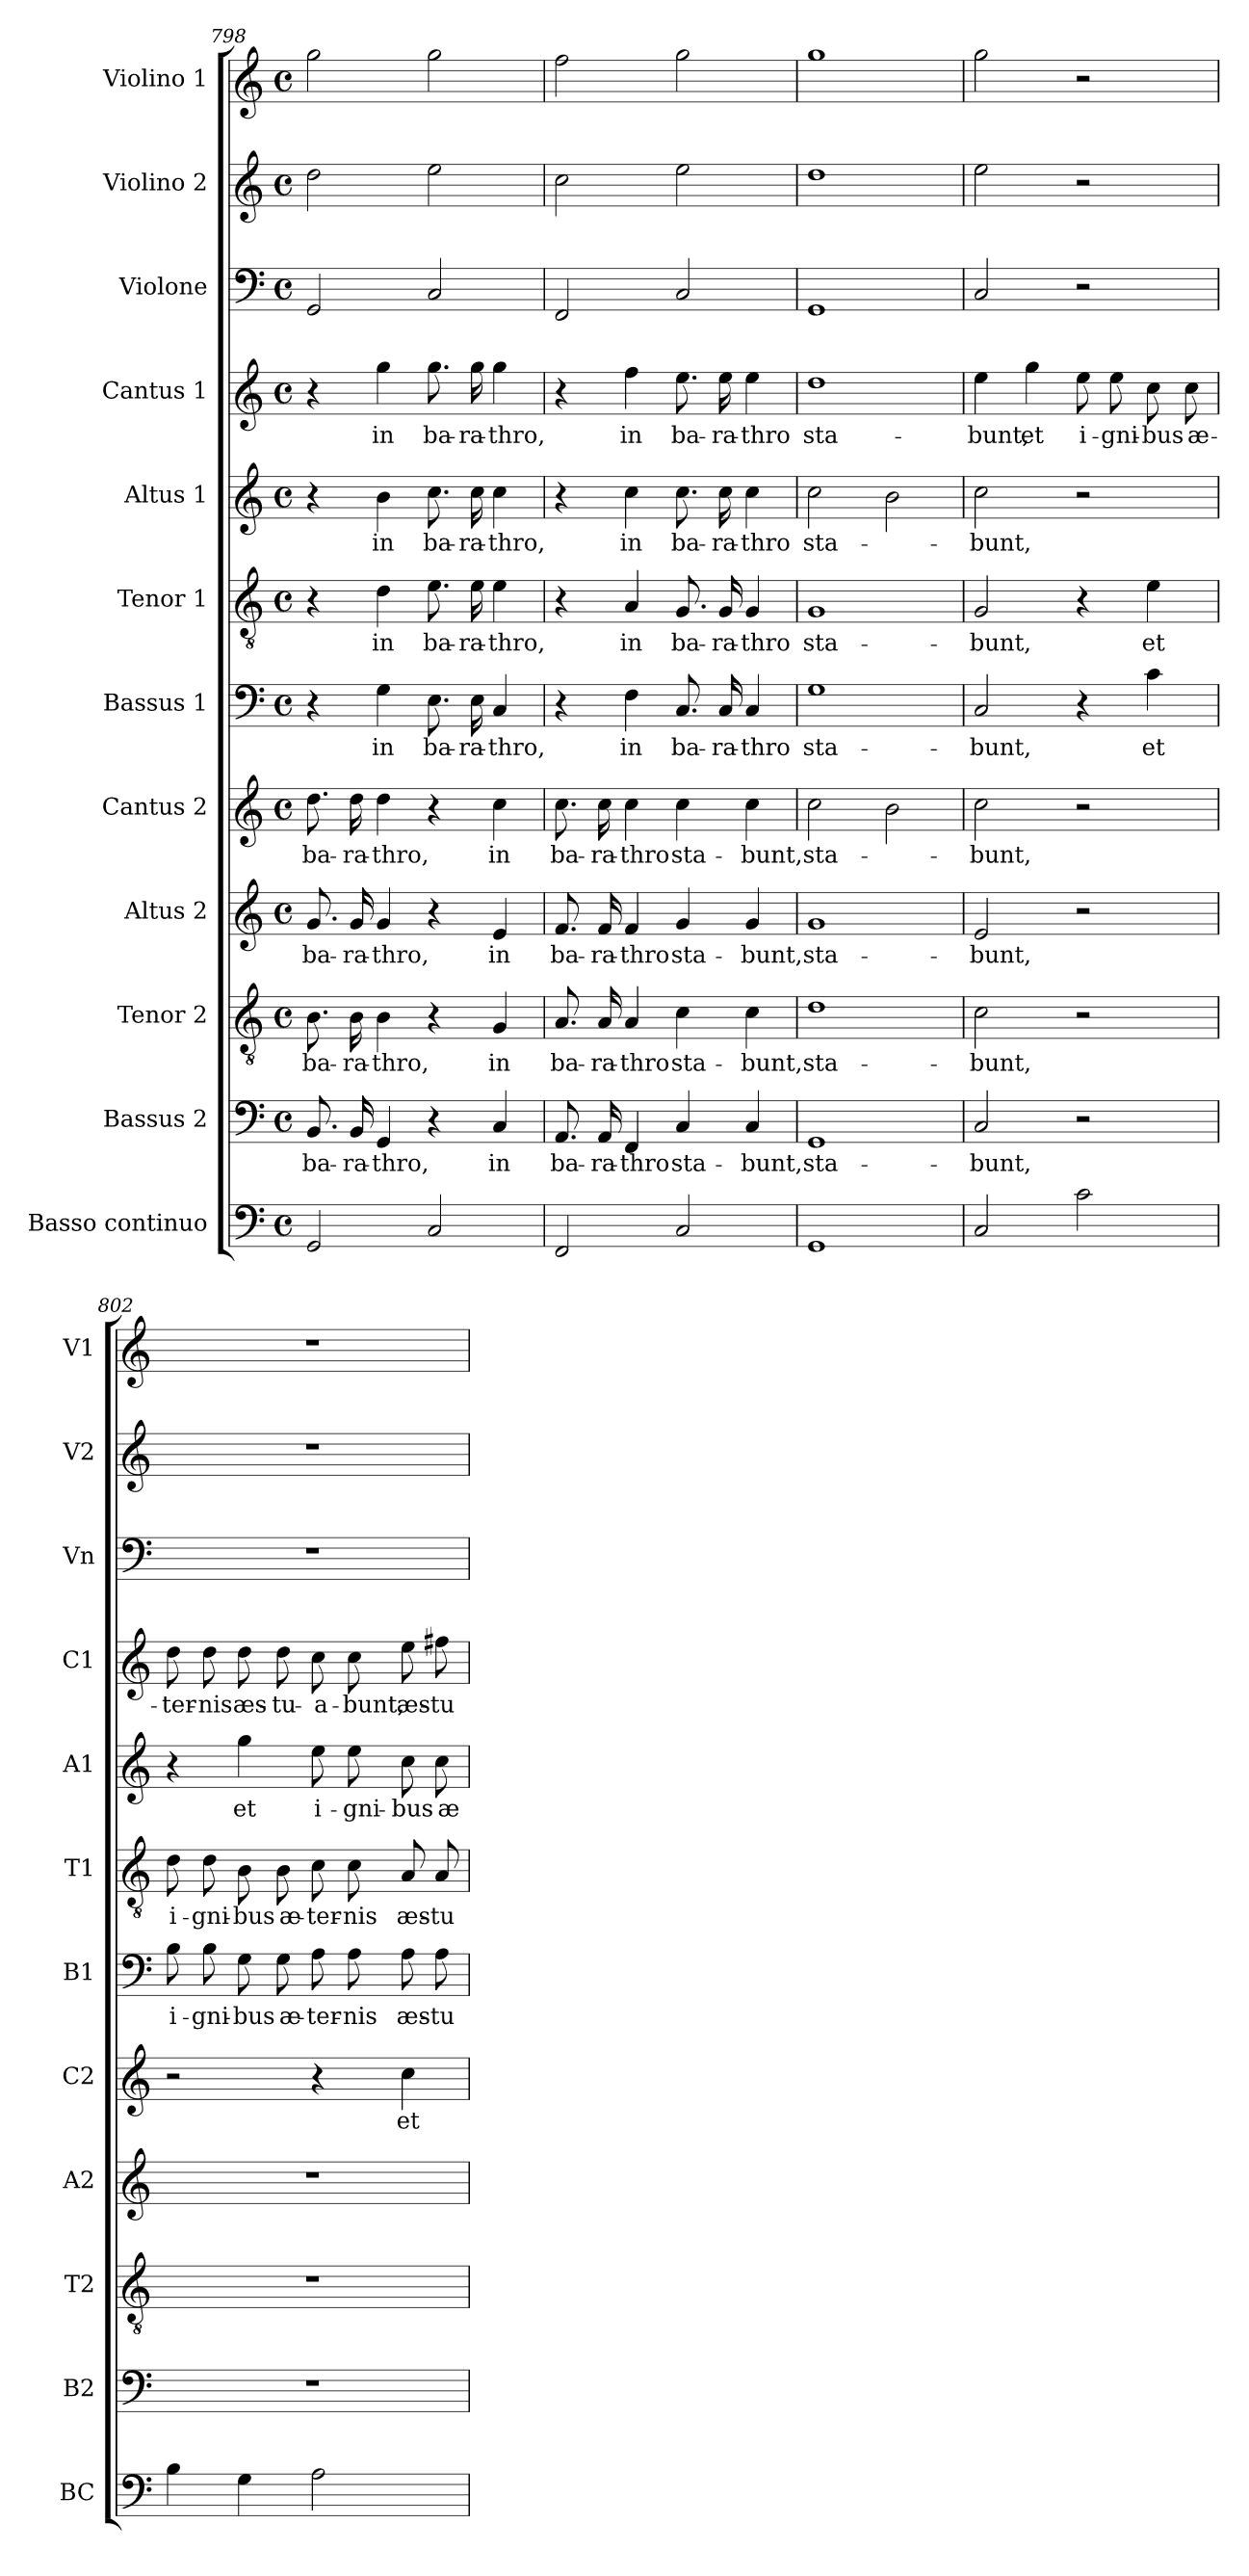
**kern	**kern	**text	**kern	**text	**kern	**text	**kern	**text	**kern	**text	**kern	**text	**kern	**text	**kern	**text	**kern	**kern	**kern
*part12	*part11	*part11	*part10	*part10	*part9	*part9	*part8	*part8	*part7	*part7	*part6	*part6	*part5	*part5	*part4	*part4	*part3	*part2	*part1
*staff12	*staff11	*staff11	*staff10	*staff10	*staff9	*staff9	*staff8	*staff8	*staff7	*staff7	*staff6	*staff6	*staff5	*staff5	*staff4	*staff4	*staff3	*staff2	*staff1
*I"Basso continuo	*I"Bassus 2	*	*I"Tenor 2	*	*I"Altus 2	*	*I"Cantus 2	*	*I"Bassus 1	*	*I"Tenor 1	*	*I"Altus 1	*	*I"Cantus 1	*	*I"Violone	*I"Violino 2	*I"Violino 1
*I'BC	*I'B2	*	*I'T2	*	*I'A2	*	*I'C2	*	*I'B1	*	*I'T1	*	*I'A1	*	*I'C1	*	*I'Vn	*I'V2	*I'V1
*clefF4	*clefF4	*	*clefGv2	*	*clefG2	*	*clefG2	*	*clefF4	*	*clefGv2	*	*clefG2	*	*clefG2	*	*clefF4	*clefG2	*clefG2
*ITrd7c12	*	*	*	*	*	*	*	*	*	*	*	*	*	*	*	*	*ITrd7c12	*	*
*k[]	*k[]	*	*k[]	*	*k[]	*	*k[]	*	*k[]	*	*k[]	*	*k[]	*	*k[]	*	*k[]	*k[]	*k[]
*C:	*C:	*	*C:	*	*C:	*	*C:	*	*C:	*	*C:	*	*C:	*	*C:	*	*C:	*C:	*C:
*M4/4	*M4/4	*	*M4/4	*	*M4/4	*	*M4/4	*	*M4/4	*	*M4/4	*	*M4/4	*	*M4/4	*	*M4/4	*M4/4	*M4/4
*met(c)	*met(c)	*	*met(c)	*	*met(c)	*	*met(c)	*	*met(c)	*	*met(c)	*	*met(c)	*	*met(c)	*	*met(c)	*met(c)	*met(c)
=798	=798	=798	=798	=798	=798	=798	=798	=798	=798	=798	=798	=798	=798	=798	=798	=798	=798	=798	=798
!	!	!LO:LY:b	!	!LO:LY:b	!	!LO:LY:b	!	!LO:LY:b	!	!	!	!	!	!	!	!	!	!	!
2GGG/	8.BB/	ba-	8.B\	ba-	8.g/	ba-	8.dd\	ba-	4r	.	4r	.	4r	.	4r	.	2GGG/	2dd\	2gg\
!	!	!LO:LY:b	!	!LO:LY:b	!	!LO:LY:b	!	!LO:LY:b	!	!	!	!	!	!	!	!	!	!	!
.	16BB/	-ra-	16B\	-ra-	16g/	-ra-	16dd\	-ra-	.	.	.	.	.	.	.	.	.	.	.
!	!	!LO:LY:b	!	!LO:LY:b	!	!LO:LY:b	!	!LO:LY:b	!	!LO:LY:b	!	!LO:LY:b	!	!LO:LY:b	!	!LO:LY:b	!	!	!
.	4GG/	-thro,	4B\	-thro,	4g/	-thro,	4dd\	-thro,	4G\	in	4d\	in	4b\	in	4gg\	in	.	.	.
!	!	!	!	!	!	!	!	!	!	!LO:LY:b	!	!LO:LY:b	!	!LO:LY:b	!	!LO:LY:b	!	!	!
2CC/	4r	.	4r	.	4r	.	4r	.	8.E\	ba-	8.e\	ba-	8.cc\	ba-	8.gg\	ba-	2CC/	2ee\	2gg\
!	!	!	!	!	!	!	!	!	!	!LO:LY:b	!	!LO:LY:b	!	!LO:LY:b	!	!LO:LY:b	!	!	!
.	.	.	.	.	.	.	.	.	16E\	-ra-	16e\	-ra-	16cc\	-ra-	16gg\	-ra-	.	.	.
!	!	!LO:LY:b	!	!LO:LY:b	!	!LO:LY:b	!	!LO:LY:b	!	!LO:LY:b	!	!LO:LY:b	!	!LO:LY:b	!	!LO:LY:b	!	!	!
.	4C/	in	4G/	in	4e/	in	4cc\	in	4C/	-thro,	4e\	-thro,	4cc\	-thro,	4gg\	-thro,	.	.	.
=799	=799	=799	=799	=799	=799	=799	=799	=799	=799	=799	=799	=799	=799	=799	=799	=799	=799	=799	=799
!	!	!LO:LY:b	!	!LO:LY:b	!	!LO:LY:b	!	!LO:LY:b	!	!	!	!	!	!	!	!	!	!	!
2FFF/	8.AA/	ba-	8.A/	ba-	8.f/	ba-	8.cc\	ba-	4r	.	4r	.	4r	.	4r	.	2FFF/	2cc\	2ff\
!	!	!LO:LY:b	!	!LO:LY:b	!	!LO:LY:b	!	!LO:LY:b	!	!	!	!	!	!	!	!	!	!	!
.	16AA/	-ra-	16A/	-ra-	16f/	-ra-	16cc\	-ra-	.	.	.	.	.	.	.	.	.	.	.
!	!	!LO:LY:b	!	!LO:LY:b	!	!LO:LY:b	!	!LO:LY:b	!	!LO:LY:b	!	!LO:LY:b	!	!LO:LY:b	!	!LO:LY:b	!	!	!
.	4FF/	-thro	4A/	-thro	4f/	-thro	4cc\	-thro	4F\	in	4A/	in	4cc\	in	4ff\	in	.	.	.
!	!	!LO:LY:b	!	!LO:LY:b	!	!LO:LY:b	!	!LO:LY:b	!	!LO:LY:b	!	!LO:LY:b	!	!LO:LY:b	!	!LO:LY:b	!	!	!
2CC/	4C/	sta-	4c\	sta-	4g/	sta-	4cc\	sta-	8.C/	ba-	8.G/	ba-	8.cc\	ba-	8.ee\	ba-	2CC/	2ee\	2gg\
!	!	!	!	!	!	!	!	!	!	!LO:LY:b	!	!LO:LY:b	!	!LO:LY:b	!	!LO:LY:b	!	!	!
.	.	.	.	.	.	.	.	.	16C/	-ra-	16G/	-ra-	16cc\	-ra-	16ee\	-ra-	.	.	.
!	!	!LO:LY:b	!	!LO:LY:b	!	!LO:LY:b	!	!LO:LY:b	!	!LO:LY:b	!	!LO:LY:b	!	!LO:LY:b	!	!LO:LY:b	!	!	!
.	4C/	-bunt,	4c\	-bunt,	4g/	-bunt,	4cc\	-bunt,	4C/	-thro	4G/	-thro	4cc\	-thro	4ee\	-thro	.	.	.
!!LO:PB:g=z
=800	=800	=800	=800	=800	=800	=800	=800	=800	=800	=800	=800	=800	=800	=800	=800	=800	=800	=800	=800
!	!	!LO:LY:b	!	!LO:LY:b	!	!LO:LY:b	!	!LO:LY:b	!	!LO:LY:b	!	!LO:LY:b	!	!LO:LY:b	!	!LO:LY:b	!	!	!
1GGG	1GG	sta-	1d	sta-	1g	sta-	2cc\	sta-	1G	sta-	1G	sta-	2cc\	sta-	1dd	sta-	1GGG	1dd	1gg
.	.	.	.	.	.	.	2b\	.	.	.	.	.	2b\	.	.	.	.	.	.
=801	=801	=801	=801	=801	=801	=801	=801	=801	=801	=801	=801	=801	=801	=801	=801	=801	=801	=801	=801
!	!	!LO:LY:b	!	!LO:LY:b	!	!LO:LY:b	!	!LO:LY:b	!	!LO:LY:b	!	!LO:LY:b	!	!LO:LY:b	!	!LO:LY:b	!	!	!
2CC/	2C/	-bunt,	2c\	-bunt,	2e/	-bunt,	2cc\	-bunt,	2C/	-bunt,	2G/	-bunt,	2cc\	-bunt,	4ee\	-bunt,	2CC/	2ee\	2gg\
!	!	!	!	!	!	!	!	!	!	!	!	!	!	!	!	!LO:LY:b	!	!	!
.	.	.	.	.	.	.	.	.	.	.	.	.	.	.	4gg\	et	.	.	.
!	!	!	!	!	!	!	!	!	!	!	!	!	!	!	!	!LO:LY:b	!	!	!
2C\	2r	.	2r	.	2r	.	2r	.	4r	.	4r	.	2r	.	8ee\	i-	2r	2r	2r
!	!	!	!	!	!	!	!	!	!	!	!	!	!	!	!	!LO:LY:b	!	!	!
.	.	.	.	.	.	.	.	.	.	.	.	.	.	.	8ee\	-gni-	.	.	.
!	!	!	!	!	!	!	!	!	!	!LO:LY:b	!	!LO:LY:b	!	!	!	!LO:LY:b	!	!	!
.	.	.	.	.	.	.	.	.	4c\	et	4e\	et	.	.	8cc\	-bus	.	.	.
!	!	!	!	!	!	!	!	!	!	!	!	!	!	!	!	!LO:LY:b	!	!	!
.	.	.	.	.	.	.	.	.	.	.	.	.	.	.	8cc\	æ-	.	.	.
=802	=802	=802	=802	=802	=802	=802	=802	=802	=802	=802	=802	=802	=802	=802	=802	=802	=802	=802	=802
!	!	!	!	!	!	!	!	!	!	!LO:LY:b	!	!LO:LY:b	!	!	!	!LO:LY:b	!	!	!
4BB\	1r	.	1r	.	1r	.	2r	.	8B\	i-	8d\	i-	4r	.	8dd\	-ter-	1r	1r	1r
!	!	!	!	!	!	!	!	!	!	!LO:LY:b	!	!LO:LY:b	!	!	!	!LO:LY:b	!	!	!
.	.	.	.	.	.	.	.	.	8B\	-gni-	8d\	-gni-	.	.	8dd\	-nis	.	.	.
!	!	!	!	!	!	!	!	!	!	!LO:LY:b	!	!LO:LY:b	!	!LO:LY:b	!	!LO:LY:b	!	!	!
4GG\	.	.	.	.	.	.	.	.	8G\	-bus	8B\	-bus	4gg\	et	8dd\	æs-	.	.	.
!	!	!	!	!	!	!	!	!	!	!LO:LY:b	!	!LO:LY:b	!	!	!	!LO:LY:b	!	!	!
.	.	.	.	.	.	.	.	.	8G\	æ-	8B\	æ-	.	.	8dd\	-tu-	.	.	.
!	!	!	!	!	!	!	!	!	!	!LO:LY:b	!	!LO:LY:b	!	!LO:LY:b	!	!LO:LY:b	!	!	!
2AA\	.	.	.	.	.	.	4r	.	8A\	-ter-	8c\	-ter-	8ee\	i-	8cc\	-a-	.	.	.
!	!	!	!	!	!	!	!	!	!	!LO:LY:b	!	!LO:LY:b	!	!LO:LY:b	!	!LO:LY:b	!	!	!
.	.	.	.	.	.	.	.	.	8A\	-nis	8c\	-nis	8ee\	-gni-	8cc\	-bunt,	.	.	.
!	!	!	!	!	!	!	!	!LO:LY:b	!	!LO:LY:b	!	!LO:LY:b	!	!LO:LY:b	!	!LO:LY:b	!	!	!
.	.	.	.	.	.	.	4cc\	et	8A\	æs-	8A/	æs-	8cc\	-bus	8ee\	æs-	.	.	.
!	!	!	!	!	!	!	!	!	!	!LO:LY:b	!	!LO:LY:b	!	!LO:LY:b	!	!LO:LY:b	!	!	!
.	.	.	.	.	.	.	.	.	8A\	-tu-	8A/	-tu-	8cc\	æ-	8ff#X\	-tu-	.	.	.
=	=	=	=	=	=	=	=	=	=	=	=	=	=	=	=	=	=	=	=
*-	*-	*-	*-	*-	*-	*-	*-	*-	*-	*-	*-	*-	*-	*-	*-	*-	*-	*-	*-
